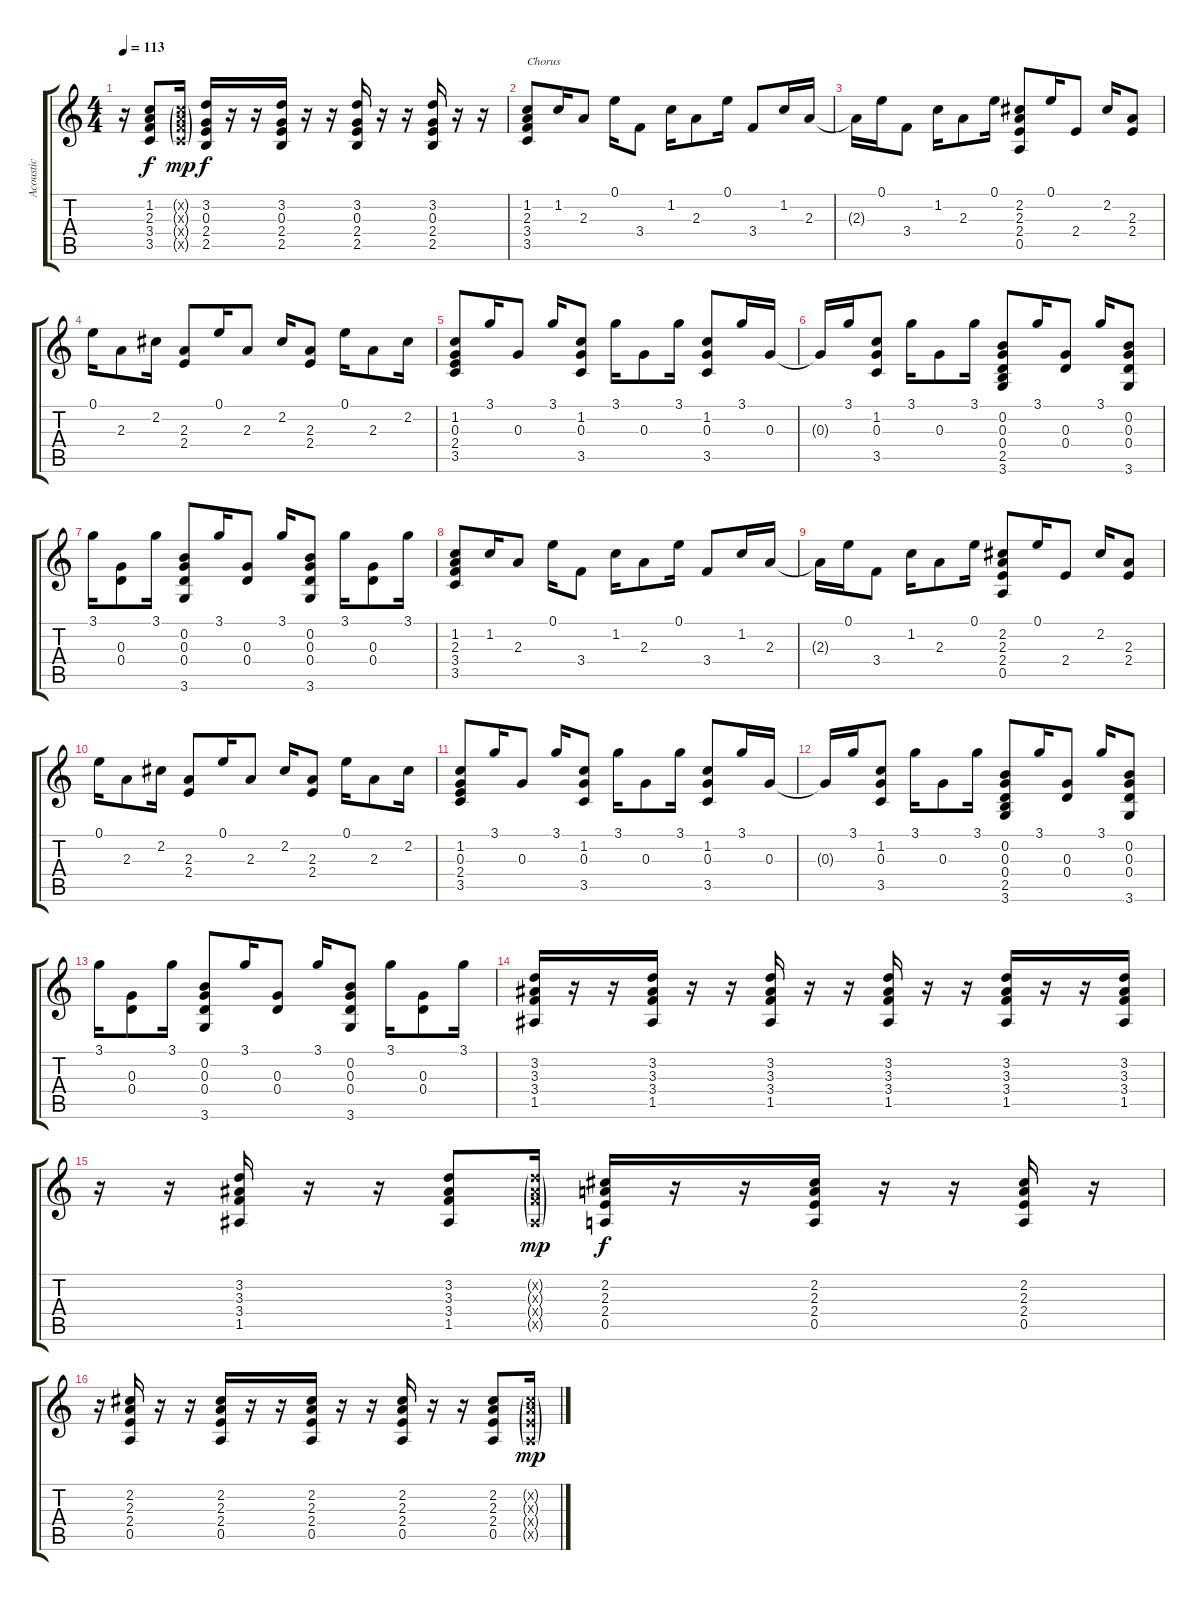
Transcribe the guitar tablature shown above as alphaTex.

\track ("Acoustic" "Acoustic") {instrument acousticguitarsteel}
\staff {score tabs}
\tuning (E4 B3 G3 D3 A2 E2) {hide}
\ts (4 4)
\tempo 113
\clef g2
\ks c
r.16{dy f} (1.2 2.3 3.4 3.5).8 (1.2{g x} 2.3{g x} 3.4{g x} 3.5{g x}).16{dy mp} (3.2 0.3 2.4 2.5).16{dy f} r.16 r.16 (3.2 0.3 2.4 2.5).16 r.16 r.16 (3.2 0.3 2.4 2.5).16 r.16 r.16 (3.2 0.3 2.4 2.5).16 r.16 r.16 |
(1.2 2.3 3.4 3.5).8{txt "Chorus"} 1.2.16 2.3.8 0.1.16 3.4.8 1.2.16 2.3.8 0.1.16 3.4.8 1.2.16 2.3.16 |
2.3{t}.16 0.1.16 3.4.8 1.2.16 2.3.8 0.1.16 (2.2 2.3 2.4 0.5).8 0.1.16 2.4.8 2.2.16 (2.3 2.4).8 |
0.1.16 2.3.8 2.2.16 (2.3 2.4).8 0.1.16 2.3.8 2.2.16 (2.3 2.4).8 0.1.16 2.3.8 2.2.16 |
(1.2 0.3 2.4 3.5).8 3.1.16 0.3.8 3.1.16 (1.2 0.3 3.5).8 3.1.16 0.3.8 3.1.16 (1.2 0.3 3.5).8 3.1.16 0.3.16 |
0.3{t}.16 3.1.16 (1.2 0.3 3.5).8 3.1.16 0.3.8 3.1.16 (0.2 0.3 0.4 2.5 3.6).8 3.1.16 (0.3 0.4).8 3.1.16 (0.2 0.3 0.4 3.6).8 |
3.1.16 (0.3 0.4).8 3.1.16 (0.2 0.3 0.4 3.6).8 3.1.16 (0.3 0.4).8 3.1.16 (0.2 0.3 0.4 3.6).8 3.1.16 (0.3 0.4).8 3.1.16 |
(1.2 2.3 3.4 3.5).8 1.2.16 2.3.8 0.1.16 3.4.8 1.2.16 2.3.8 0.1.16 3.4.8 1.2.16 2.3.16 |
2.3{t}.16 0.1.16 3.4.8 1.2.16 2.3.8 0.1.16 (2.2 2.3 2.4 0.5).8 0.1.16 2.4.8 2.2.16 (2.3 2.4).8 |
0.1.16 2.3.8 2.2.16 (2.3 2.4).8 0.1.16 2.3.8 2.2.16 (2.3 2.4).8 0.1.16 2.3.8 2.2.16 |
(1.2 0.3 2.4 3.5).8 3.1.16 0.3.8 3.1.16 (1.2 0.3 3.5).8 3.1.16 0.3.8 3.1.16 (1.2 0.3 3.5).8 3.1.16 0.3.16 |
0.3{t}.16 3.1.16 (1.2 0.3 3.5).8 3.1.16 0.3.8 3.1.16 (0.2 0.3 0.4 2.5 3.6).8 3.1.16 (0.3 0.4).8 3.1.16 (0.2 0.3 0.4 3.6).8 |
3.1.16 (0.3 0.4).8 3.1.16 (0.2 0.3 0.4 3.6).8 3.1.16 (0.3 0.4).8 3.1.16 (0.2 0.3 0.4 3.6).8 3.1.16 (0.3 0.4).8 3.1.16 |
(3.2 3.3 3.4 1.5).16 r.16 r.16 (3.2 3.3 3.4 1.5).16 r.16 r.16 (3.2 3.3 3.4 1.5).16 r.16 r.16 (3.2 3.3 3.4 1.5).16 r.16 r.16 (3.2 3.3 3.4 1.5).16 r.16 r.16 (3.2 3.3 3.4 1.5).16 |
r.16 r.16 (3.2 3.3 3.4 1.5).16 r.16 r.16 (3.2 3.3 3.4 1.5).8 (3.2{g x} 3.3{g x} 3.4{g x} 1.5{g x}).16{dy mp} (2.2 2.3 2.4 0.5).16{dy f} r.16 r.16 (2.2 2.3 2.4 0.5).16 r.16 r.16 (2.2 2.3 2.4 0.5).16 r.16 |
r.16 (2.2 2.3 2.4 0.5).16 r.16 r.16 (2.2 2.3 2.4 0.5).16 r.16 r.16 (2.2 2.3 2.4 0.5).16 r.16 r.16 (2.2 2.3 2.4 0.5).16 r.16 r.16 (2.2 2.3 2.4 0.5).8 (2.2{g x} 2.3{g x} 2.4{g x} 0.5{g x}).16{dy mp}
